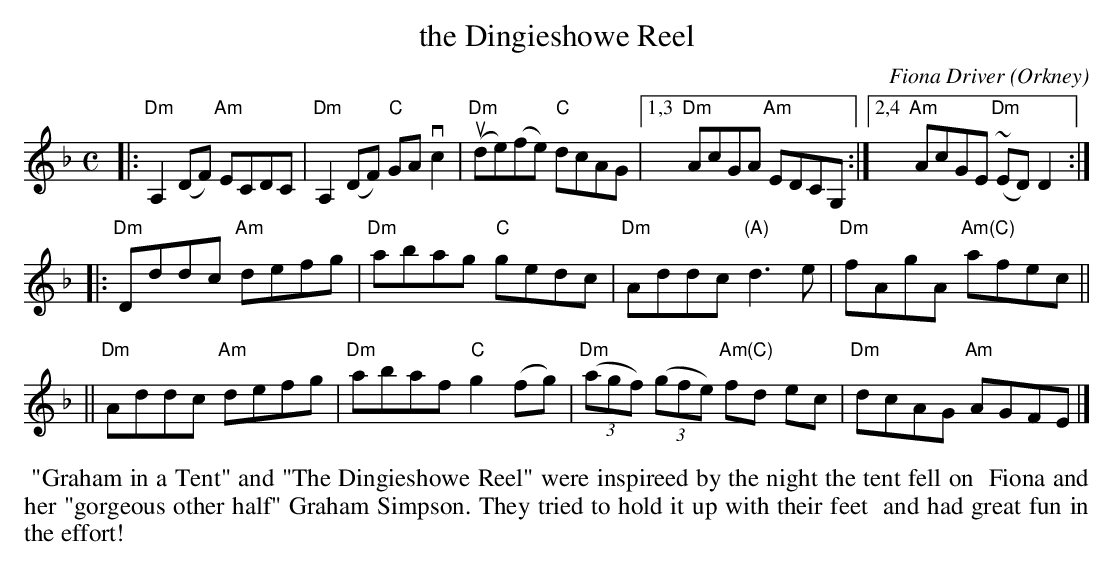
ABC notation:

X:1
T: the Dingieshowe Reel
C: Fiona Driver
O: Orkney
M: C
L: 1/8
K: Dm
|:\
"Dm"A,2(DF) "Am"ECDC | "Dm"A,2(DF) "C"GAvc2 | "Dm"(ude)(fe) "C"dcAG |[1,3 "Dm"AcGA "Am"EDCG, :|[2,4 "Am"AcGE "Dm"(~ED)D2 :|
|: "Dm"Dddc "Am"defg | "Dm"abag "C"gedc | "Dm"Addc "(A)"d3e | "Dm"fAgA "Am(C)"afec ||
|| "Dm"Addc "Am"defg | "Dm"abaf "C"g2(fg) | "Dm"(3(agf) (3(gfe) "Am(C)"fd ec | "Dm"dcAG "Am"AGFE |]
